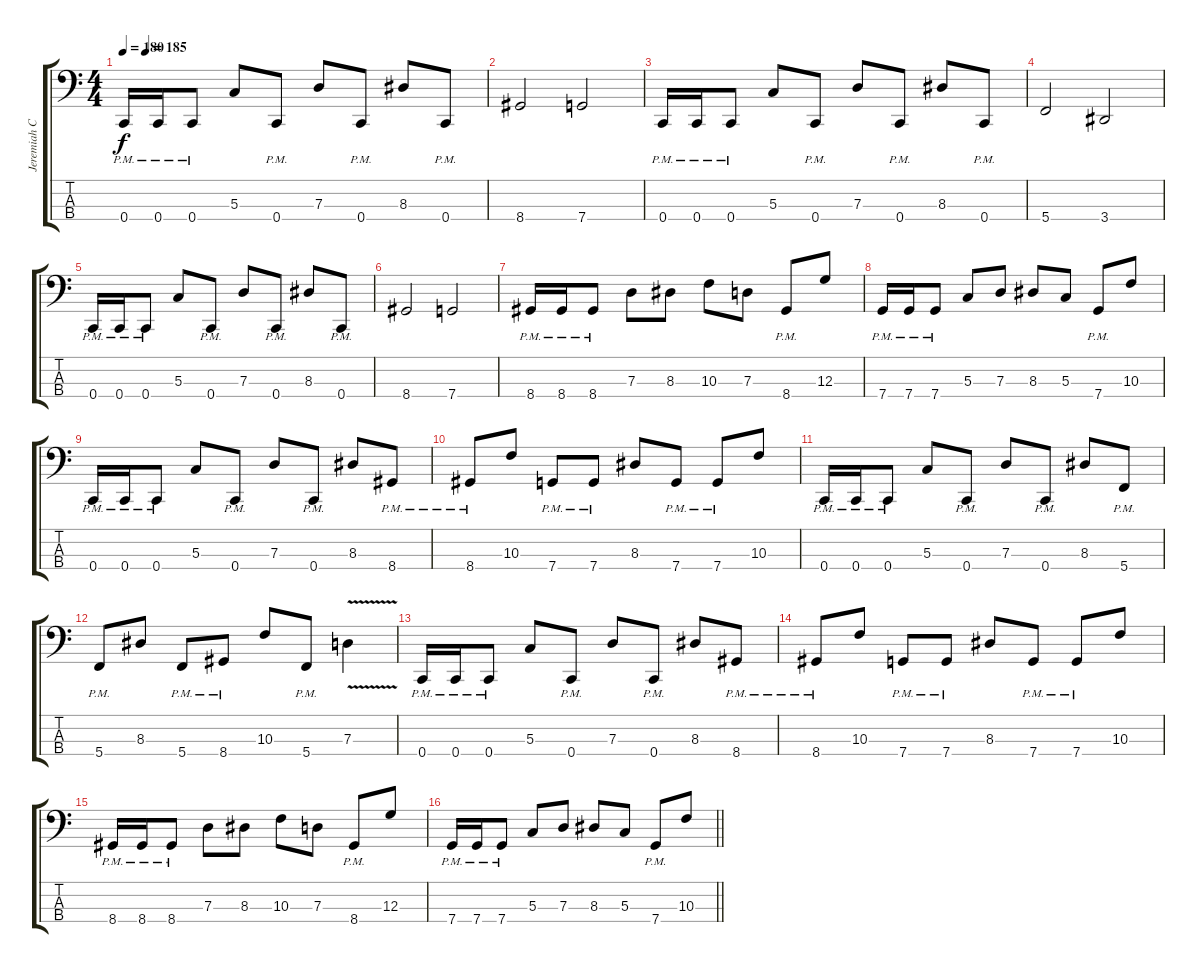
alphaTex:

\track ("Jeremiah Crespo" "Jeremiah C") {instrument electricbasspick}
\staff {score tabs}
\tuning (F2 C2 G1 C1) {hide}
\ts (4 4)
\tempo 180
\tempo (185 0.0625)
\clef f4
\ks c
0.4{pm}.16{dy f} 0.4{pm}.16 0.4{pm}.8 5.3.8 0.4{pm}.8 7.3.8 0.4{pm}.8 8.3.8 0.4{pm}.8 |
8.4.2 7.4.2 |
0.4{pm}.16 0.4{pm}.16 0.4{pm}.8 5.3.8 0.4{pm}.8 7.3.8 0.4{pm}.8 8.3.8 0.4{pm}.8 |
5.4.2 3.4.2 |
0.4{pm}.16 0.4{pm}.16 0.4{pm}.8 5.3.8 0.4{pm}.8 7.3.8 0.4{pm}.8 8.3.8 0.4{pm}.8 |
8.4.2 7.4.2 |
8.4{pm}.16 8.4{pm}.16 8.4{pm}.8 7.3.8 8.3.8 10.3.8 7.3.8 8.4{pm}.8 12.3.8 |
7.4{pm}.16 7.4{pm}.16 7.4{pm}.8 5.3.8 7.3.8 8.3.8 5.3.8 7.4{pm}.8 10.3.8 |
0.4{pm}.16 0.4{pm}.16 0.4{pm}.8 5.3.8 0.4{pm}.8 7.3.8 0.4{pm}.8 8.3.8 8.4{pm}.8 |
8.4{pm}.8 10.3.8 7.4{pm}.8 7.4{pm}.8 8.3.8 7.4{pm}.8 7.4{pm}.8 10.3.8 |
0.4{pm}.16 0.4{pm}.16 0.4{pm}.8 5.3.8 0.4{pm}.8 7.3.8 0.4{pm}.8 8.3.8 5.4{pm}.8 |
5.4{pm}.8 8.3.8 5.4{pm}.8 8.4{pm}.8 10.3.8 5.4{pm}.8 7.3{v}.4 |
0.4{pm}.16 0.4{pm}.16 0.4{pm}.8 5.3.8 0.4{pm}.8 7.3.8 0.4{pm}.8 8.3.8 8.4{pm}.8 |
8.4{pm}.8 10.3.8 7.4{pm}.8 7.4{pm}.8 8.3.8 7.4{pm}.8 7.4{pm}.8 10.3.8 |
8.4{pm}.16 8.4{pm}.16 8.4{pm}.8 7.3.8 8.3.8 10.3.8 7.3.8 8.4{pm}.8 12.3.8 |
\barLineRight lightlight
7.4{pm}.16 7.4{pm}.16 7.4{pm}.8 5.3.8 7.3.8 8.3.8 5.3.8 7.4{pm}.8 10.3.8
